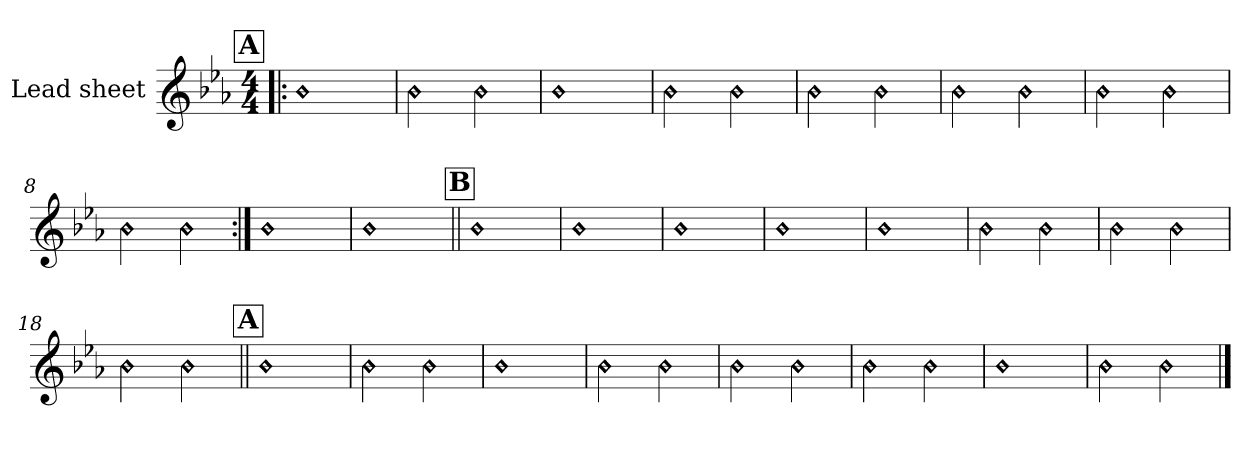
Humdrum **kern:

**kern
*part1
*staff1
*I"Lead sheet
*clefG2
*k[b-e-a-]
*E-:
*M4/4
!!LO:REH:place=s1:a:t=A
=1!|:
!LO:N:head=diamond
1b-
=2
!LO:N:head=diamond
2b-
!LO:N:head=diamond
2b-
=3
!LO:N:head=diamond
1b-
=4
!LO:N:head=diamond
2b-
!LO:N:head=diamond
2b-
!!LO:LB:g=z
=5
!LO:N:head=diamond
2b-
!LO:N:head=diamond
2b-
=6
!LO:N:head=diamond
2b-
!LO:N:head=diamond
2b-
=7
!LO:N:head=diamond
2b-
!LO:N:head=diamond
2b-
=8
!LO:N:head=diamond
2b-
!LO:N:head=diamond
2b-
!!LO:LB:g=z
=9:|!
!LO:N:head=diamond
1b-
=10
!LO:N:head=diamond
1b-
!!LO:REH:place=s1:a:t=B
=11||
!LO:N:head=diamond
1b-
=12
!LO:N:head=diamond
1b-
!!LO:LB:g=z
=13
!LO:N:head=diamond
1b-
=14
!LO:N:head=diamond
1b-
=15
!LO:N:head=diamond
1b-
=16
!LO:N:head=diamond
2b-
!LO:N:head=diamond
2b-
!!LO:LB:g=z
=17
!LO:N:head=diamond
2b-
!LO:N:head=diamond
2b-
=18
!LO:N:head=diamond
2b-
!LO:N:head=diamond
2b-
!!LO:REH:place=s1:a:t=A
=19||
!LO:N:head=diamond
1b-
=20
!LO:N:head=diamond
2b-
!LO:N:head=diamond
2b-
!!LO:LB:g=z
=21
!LO:N:head=diamond
1b-
=22
!LO:N:head=diamond
2b-
!LO:N:head=diamond
2b-
=23
!LO:N:head=diamond
2b-
!LO:N:head=diamond
2b-
=24
!LO:N:head=diamond
2b-
!LO:N:head=diamond
2b-
!!LO:LB:g=z
=25
!LO:N:head=diamond
1b-
=26
!LO:N:head=diamond
2b-
!LO:N:head=diamond
2b-
==
*-
